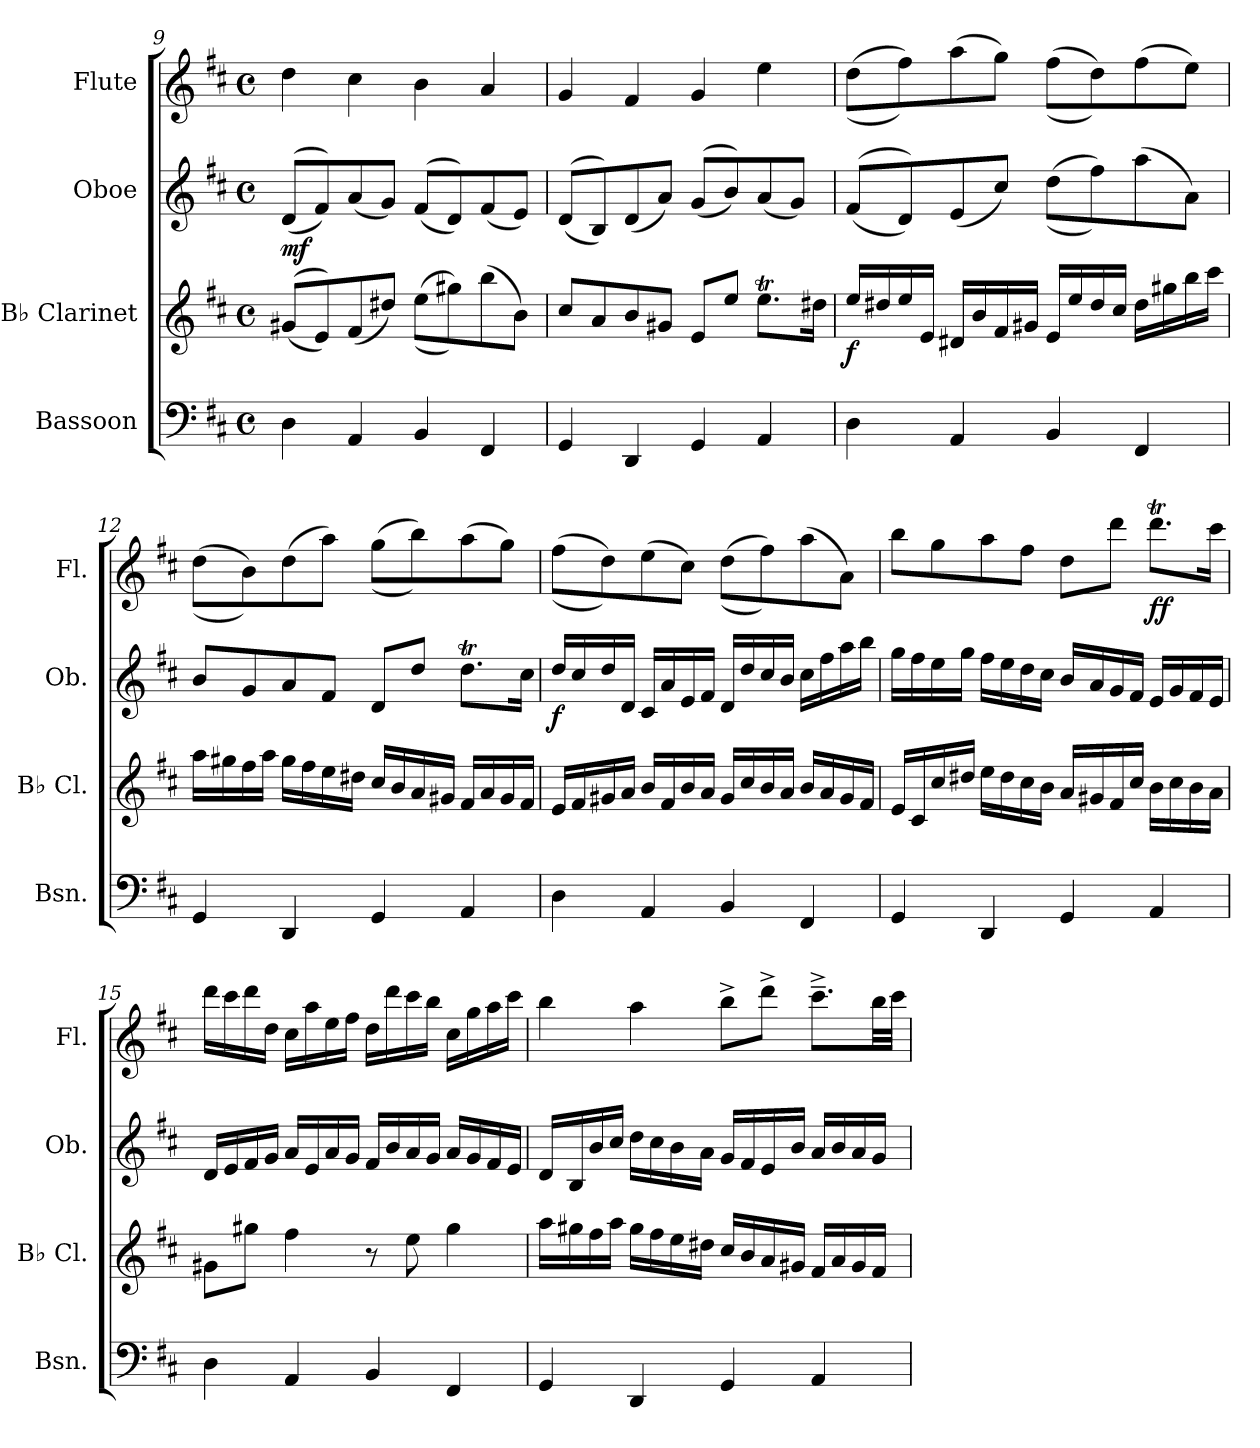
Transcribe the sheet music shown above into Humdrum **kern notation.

**kern	**kern	**dynam	**kern	**dynam	**kern	**dynam
*part4	*part3	*part3	*part2	*part2	*part1	*part1
*staff4	*staff3	*staff3	*staff2	*staff2	*staff1	*staff1
*I"Bassoon	*I"B♭ Clarinet	*	*I"Oboe	*	*I"Flute	*
*I'Bsn.	*I'B♭ Cl.	*	*I'Ob.	*	*I'Fl.	*
*clefF4	*clefG2	*	*clefG2	*	*clefG2	*
*	*ITrd1c2	*	*	*	*	*
*k[f#c#]	*k[]	*	*k[f#c#]	*	*k[f#c#]	*
*M4/4	*M4/4	*	*M4/4	*	*M4/4	*
*met(c)	*met(c)	*	*met(c)	*	*met(c)	*
=9	=9	=9	=9	=9	=9	=9
!	!	!	!	!LO:DY:b	!	!
4D\	((8f#X/L	.	((8d/L	mf	4dd\	.
.	8d/))	.	8f#/))	.	.	.
4AA/	(8e/	.	(8a/	.	4cc#\	.
.	8cc#X/J)	.	8g/J)	.	.	.
4BB/	((8dd\L	.	((8f#/L	.	4b\	.
.	8ff#X\))	.	8d/))	.	.	.
4FF#/	(8aa\	.	(8f#/	.	4a/	.
.	8a\J)	.	8e/J)	.	.	.
=10	=10	=10	=10	=10	=10	=10
4GG/	8b/L	.	((8d/L	.	4g/	.
.	8g/	.	8B/))	.	.	.
4DD/	8a/	.	(8d/	.	4f#/	.
.	8f#X/J	.	8a/J)	.	.	.
4GG/	8d/L	.	((8g/L	.	4g/	.
.	8dd/J	.	8b/))	.	.	.
4AA/	8.ddT\L	.	(8a/	.	4ee\	.
.	.	.	8g/J)	.	.	.
.	16cc#X\Jk	.	.	.	.	.
!!LO:PB:g=z
=11	=11	=11	=11	=11	=11	=11
!	!	!LO:DY:b	!	!	!	!
4D\	16dd/LL	f	((8f#/L	.	((8dd\L	.
.	16cc#X/	.	.	.	.	.
.	16dd/	.	8d/))	.	8ff#\))	.
.	16d/JJ	.	.	.	.	.
4AA/	16c#X/LL	.	(8e/	.	(8aa\	.
.	16a/	.	.	.	.	.
.	16e/	.	8cc#/J)	.	8gg\J)	.
.	16f#X/JJ	.	.	.	.	.
4BB/	16d/LL	.	((8dd\L	.	((8ff#\L	.
.	16dd/	.	.	.	.	.
.	16cc#/	.	8ff#\))	.	8dd\))	.
.	16b/JJ	.	.	.	.	.
4FF#/	16cc#\LL	.	(8aa\	.	(8ff#\	.
.	16ff#X\	.	.	.	.	.
.	16aa\	.	8a\J)	.	8ee\J)	.
.	16bb\JJ	.	.	.	.	.
=12	=12	=12	=12	=12	=12	=12
4GG/	16gg\LL	.	8b/L	.	((8dd\L	.
.	16ff#X\	.	.	.	.	.
.	16ee\	.	8g/	.	8b\))	.
.	16gg\JJ	.	.	.	.	.
4DD/	16ff#\LL	.	8a/	.	(8dd\	.
.	16ee\	.	.	.	.	.
.	16dd\	.	8f#/J	.	8aa\J)	.
.	16cc#X\JJ	.	.	.	.	.
4GG/	16b/LL	.	8d/L	.	((8gg\L	.
.	16a/	.	.	.	.	.
.	16g/	.	8dd/J	.	8bb\))	.
.	16f#X/JJ	.	.	.	.	.
4AA/	16e/LL	.	8.ddT\L	.	(8aa\	.
.	16g/	.	.	.	.	.
.	16f#/	.	.	.	8gg\J)	.
.	16e/JJ	.	16cc#\Jk	.	.	.
!!LO:LB:g=z
=13	=13	=13	=13	=13	=13	=13
!	!	!	!	!LO:DY:b	!	!
4D\	16d/LL	.	16dd/LL	f	((8ff#\L	.
.	16e/	.	16cc#/	.	.	.
.	16f#X/	.	16dd/	.	8dd\))	.
.	16g/JJ	.	16d/JJ	.	.	.
4AA/	16a/LL	.	16c#/LL	.	(8ee\	.
.	16e/	.	16a/	.	.	.
.	16a/	.	16e/	.	8cc#\J)	.
.	16g/JJ	.	16f#/JJ	.	.	.
4BB/	16f#/LL	.	16d/LL	.	((8dd\L	.
.	16b/	.	16dd/	.	.	.
.	16a/	.	16cc#/	.	8ff#\))	.
.	16g/JJ	.	16b/JJ	.	.	.
4FF#/	16a/LL	.	16cc#\LL	.	(8aa\	.
.	16g/	.	16ff#\	.	.	.
.	16f#/	.	16aa\	.	8a\J)	.
.	16e/JJ	.	16bb\JJ	.	.	.
=14	=14	=14	=14	=14	=14	=14
4GG/	16d/LL	.	16gg\LL	.	8bb\L	.
.	16B/	.	16ff#\	.	.	.
.	16b/	.	16ee\	.	8gg\	.
.	16cc#X/JJ	.	16gg\JJ	.	.	.
4DD/	16dd\LL	.	16ff#\LL	.	8aa\	.
.	16cc#\	.	16ee\	.	.	.
.	16b\	.	16dd\	.	8ff#\J	.
.	16a\JJ	.	16cc#\JJ	.	.	.
4GG/	16g/LL	.	16b/LL	.	8dd\L	.
.	16f#X/	.	16a/	.	.	.
.	16e/	.	16g/	.	8ddd\J	.
.	16b/JJ	.	16f#/JJ	.	.	.
!	!	!	!	!	!	!LO:DY:b
4AA/	16a\LL	.	16e/LL	.	8.dddT\L	ff
.	16b\	.	16g/	.	.	.
.	16a\	.	16f#/	.	.	.
.	16g\JJ	.	16e/JJ	.	16ccc#\Jk	.
!!LO:LB:g=z
=15	=15	=15	=15	=15	=15	=15
4D\	8f#X\L	.	16d/LL	.	16ddd\LL	.
.	.	.	16e/	.	16ccc#\	.
.	8ff#X\J	.	16f#/	.	16ddd\	.
.	.	.	16g/JJ	.	16dd\JJ	.
4AA/	4ee\	.	16a/LL	.	16cc#\LL	.
.	.	.	16e/	.	16aa\	.
.	.	.	16a/	.	16ee\	.
.	.	.	16g/JJ	.	16ff#\JJ	.
4BB/	8r	.	16f#/LL	.	16dd\LL	.
.	.	.	16b/	.	16ddd\	.
.	8dd\	.	16a/	.	16ccc#\	.
.	.	.	16g/JJ	.	16bb\JJ	.
4FF#/	4ff#\	.	16a/LL	.	16cc#\LL	.
.	.	.	16g/	.	16gg\	.
.	.	.	16f#/	.	16aa\	.
.	.	.	16e/JJ	.	16ccc#\JJ	.
=16	=16	=16	=16	=16	=16	=16
4GG/	16gg\LL	.	16d/LL	.	4bb\	.
.	16ff#X\	.	16B/	.	.	.
.	16ee\	.	16b/	.	.	.
.	16gg\JJ	.	16cc#/JJ	.	.	.
4DD/	16ff#\LL	.	16dd\LL	.	4aa\	.
.	16ee\	.	16cc#\	.	.	.
.	16dd\	.	16b\	.	.	.
.	16cc#X\JJ	.	16a\JJ	.	.	.
4GG/	16b/LL	.	16g/LL	.	8bb^\L	.
.	16a/	.	16f#/	.	.	.
.	16g/	.	16e/	.	8ddd^\J	.
.	16f#X/JJ	.	16b/JJ	.	.	.
4AA/	16e/LL	.	16a/LL	.	8.ccc#^~\L	.
.	16g/	.	16b/	.	.	.
.	16f#/	.	16a/	.	.	.
.	16e/JJ	.	16g/JJ	.	32bb\LL	.
.	.	.	.	.	32ccc#\JJJ	.
=	=	=	=	=	=	=
*-	*-	*-	*-	*-	*-	*-
